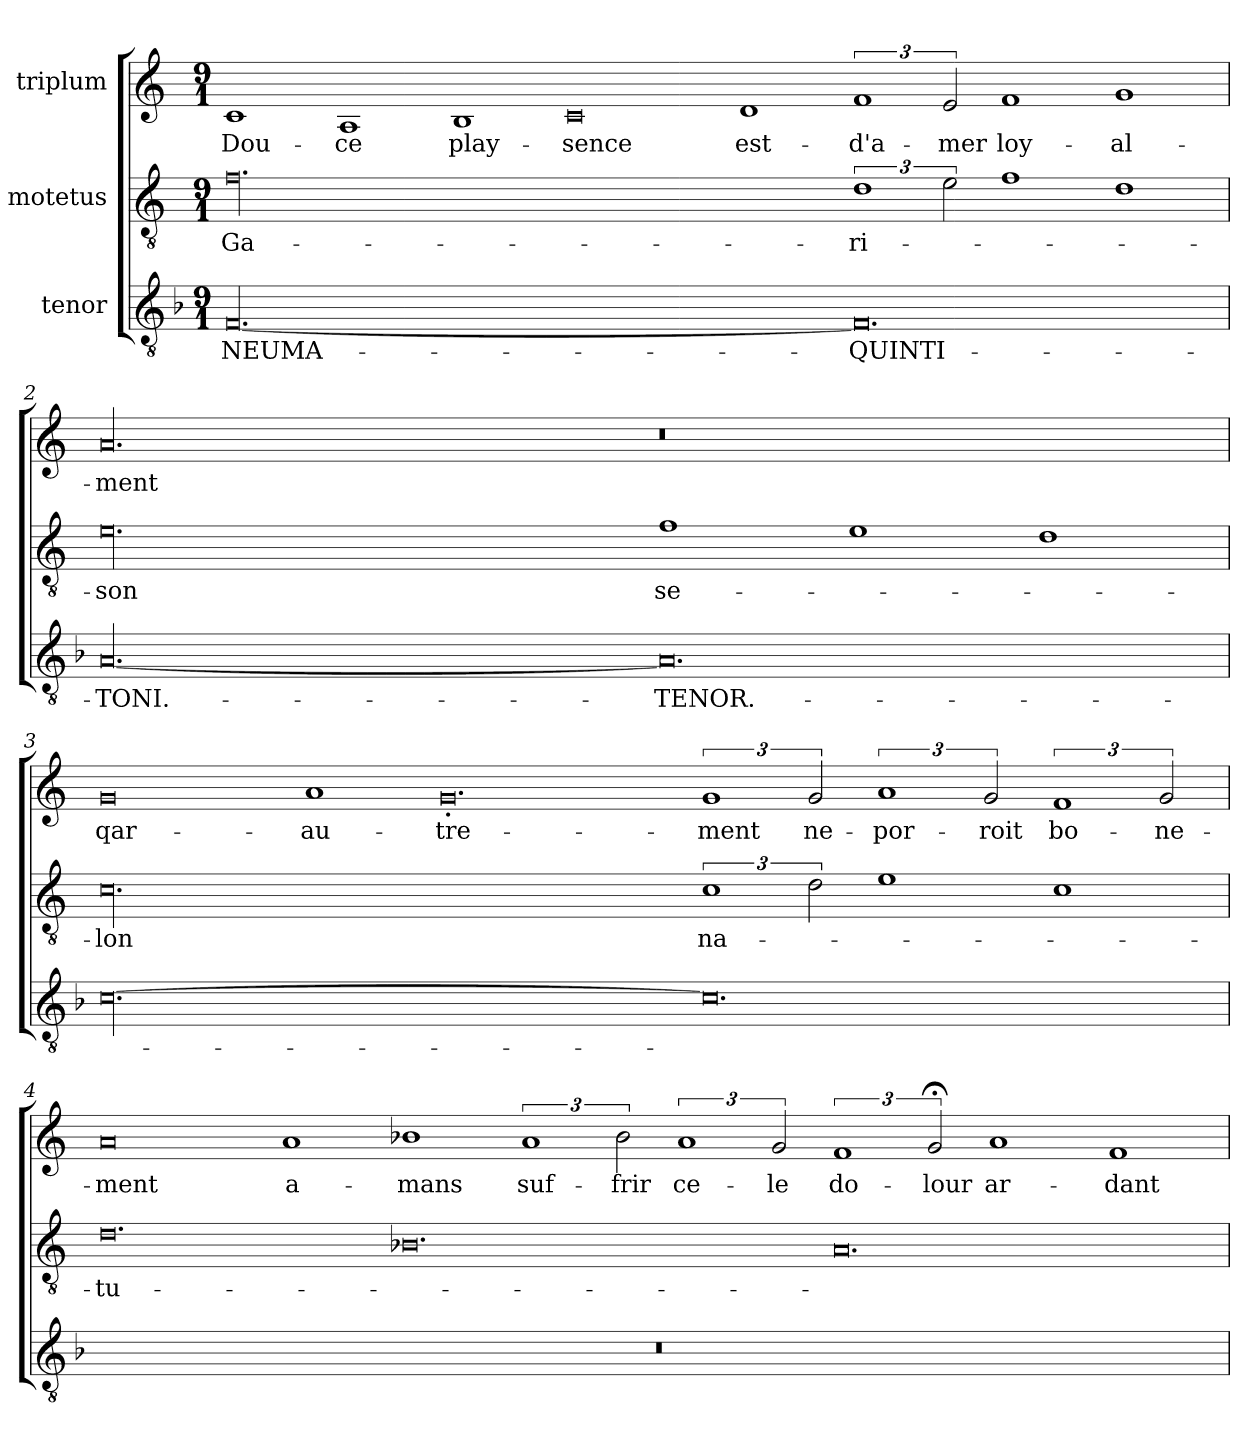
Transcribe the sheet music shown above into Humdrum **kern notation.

**kern	**text	**kern	**text	**kern	**text
*part3	*part3	*part2	*part2	*part1	*part1
*staff3	*staff3	*staff2	*staff2	*staff1	*staff1
*I"tenor	*	*I"motetus	*	*I"triplum	*
*clefGv2	*	*clefGv2	*	*clefG2	*
*k[b-]	*	*k[]	*	*k[]	*
*F:	*	*C:	*	*C:	*
*M9/1	*	*M9/1	*	*M9/1	*
=1	=1	=1	=1	=1	=1
[00.F/	NEUMA-	00.f\	Ga-	1c/	Dou-
.	.	.	.	1A/	-ce
.	.	.	.	1B/	play-
.	.	.	.	0c/	-sence
.	.	.	.	1d/	est-
0.F/]	QUINTI-	3%2d\	-ri-	3%2f/	d'a-
.	.	3e\	.	3e/	-mer
.	.	1f\	.	1f/	loy-
.	.	1d\	.	1g/	-al-
=2	=2	=2	=2	=2	=2
[00.A/	TONI.-	00.e\	-son	00.a/	-ment
0.A/]	TENOR.-	1f\	se-	0.r	.
.	.	1e\	.	.	.
.	.	1d\	.	.	.
!!LO:LB:g=z
=3	=3	=3	=3	=3	=3
[00.c\	.	00.c\	-lon	0g/	qar-
.	.	.	.	1a/	au-
.	.	.	.	0.g'/	-tre-
0.c\]	.	3%2c\	na-	3%2g/	-ment
.	.	3d\	.	3g/	ne-
.	.	1e\	.	3%2a/	por-
.	.	.	.	3g/	-roit
.	.	1c\	.	3%2f/	bo-
.	.	.	.	3g/	-ne-
=4	=4	=4	=4	=4	=4
1%9r	.	0.d\	-tu-	0a/	-ment
.	.	.	.	1a/	a-
.	.	0.B-X\	.	1b-X\	-mans
.	.	.	.	3%2a/	suf-
.	.	.	.	3b-\	-frir
.	.	.	.	3%2a/	ce-
.	.	.	.	3g/	-le
.	.	0.A/	.	3%2f/	do-
.	.	.	.	3g;</	-lour
.	.	.	.	1a/	ar-
.	.	.	.	1f/	-dant
=	=	=	=	=	=
*-	*-	*-	*-	*-	*-
